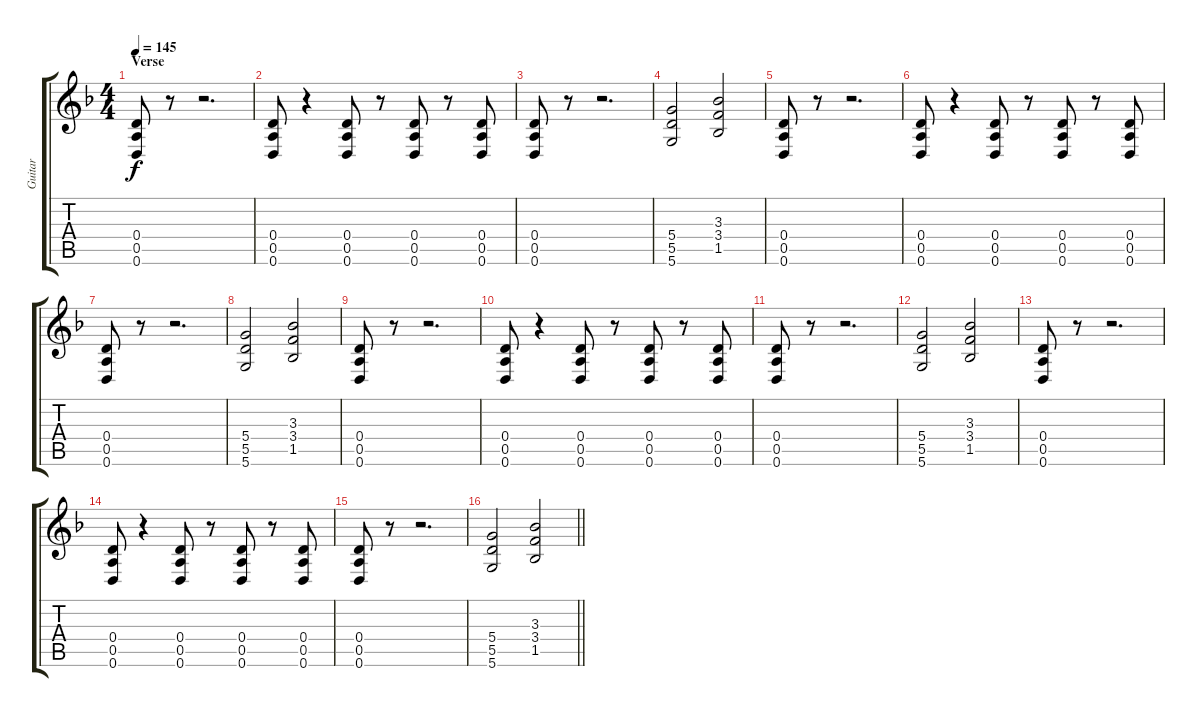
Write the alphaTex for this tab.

\track ("Guitar" "Guitar") {instrument distortionguitar}
\staff {score tabs}
\tuning (E4 B3 G3 D3 A2 D2) {hide}
\ts (4 4)
\section ("" "Verse")
\tempo 145
\clef g2
\ks f
(0.4 0.5 0.6).8{dy f} r.8 r.2{d} |
(0.4 0.5 0.6).8 r.4 (0.4 0.5 0.6).8 r.8 (0.4 0.5 0.6).8 r.8 (0.4 0.5 0.6).8 |
(0.4 0.5 0.6).8 r.8 r.2{d} |
(5.4 5.5 5.6).2 (3.3 3.4 1.5).2 |
(0.4 0.5 0.6).8 r.8 r.2{d} |
(0.4 0.5 0.6).8 r.4 (0.4 0.5 0.6).8 r.8 (0.4 0.5 0.6).8 r.8 (0.4 0.5 0.6).8 |
(0.4 0.5 0.6).8 r.8 r.2{d} |
(5.4 5.5 5.6).2 (3.3 3.4 1.5).2 |
(0.4 0.5 0.6).8 r.8 r.2{d} |
(0.4 0.5 0.6).8 r.4 (0.4 0.5 0.6).8 r.8 (0.4 0.5 0.6).8 r.8 (0.4 0.5 0.6).8 |
(0.4 0.5 0.6).8 r.8 r.2{d} |
(5.4 5.5 5.6).2 (3.3 3.4 1.5).2 |
(0.4 0.5 0.6).8 r.8 r.2{d} |
(0.4 0.5 0.6).8 r.4 (0.4 0.5 0.6).8 r.8 (0.4 0.5 0.6).8 r.8 (0.4 0.5 0.6).8 |
(0.4 0.5 0.6).8 r.8 r.2{d} |
\barLineRight lightlight
(5.4 5.5 5.6).2 (3.3 3.4 1.5).2
